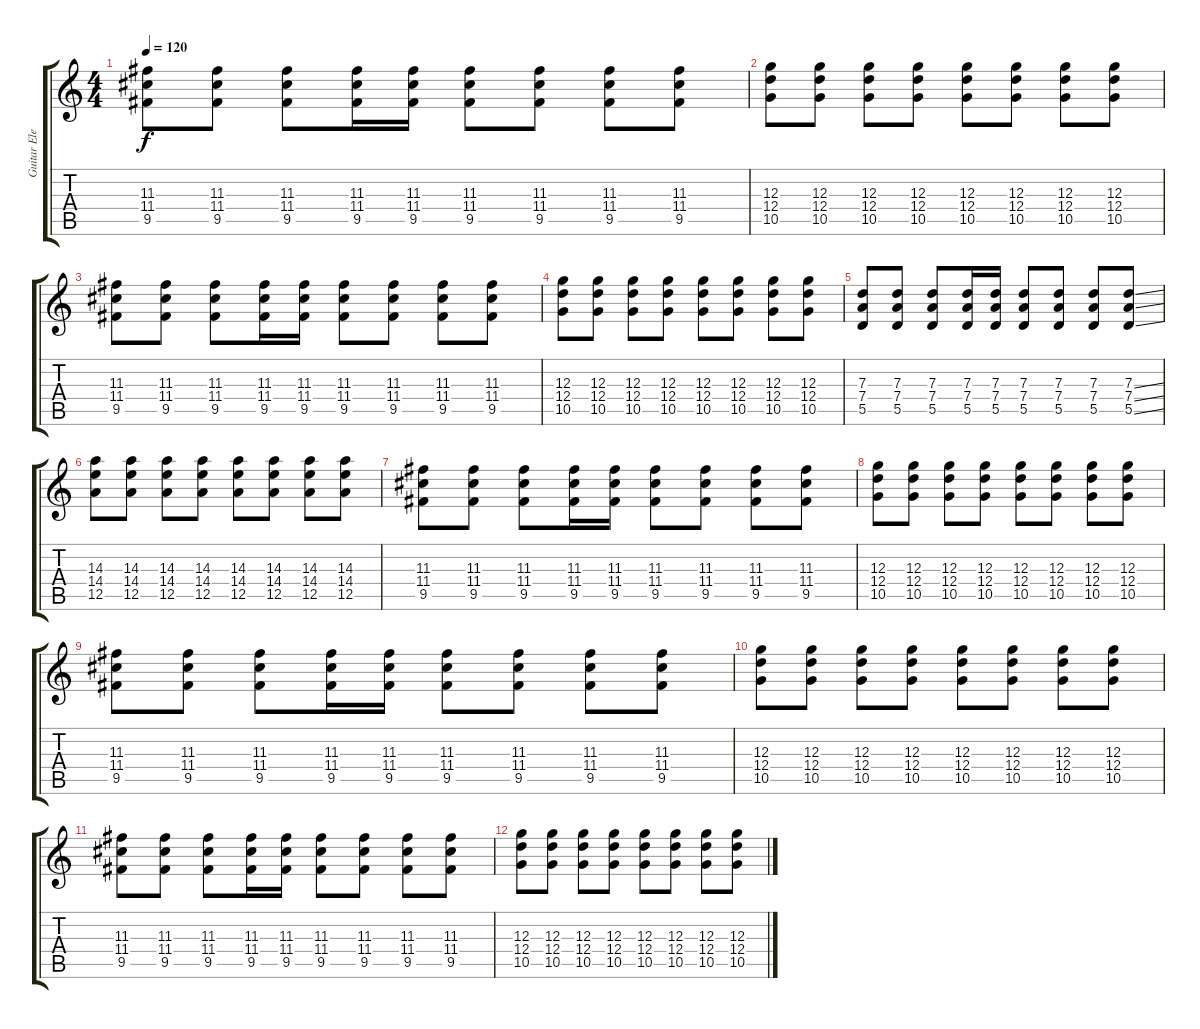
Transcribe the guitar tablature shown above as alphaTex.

\track ("Guitar Electric (Jazz)" "Guitar Ele") {instrument electricguitarjazz}
\staff {score tabs}
\tuning (E4 B3 G3 D3 A2 E2) {hide}
\ts (4 4)
\tempo 120
\clef g2
\ks c
(11.3 11.4 9.5).8{dy f} (11.3 11.4 9.5).8 (11.3 11.4 9.5).8 (11.3 11.4 9.5).16 (11.3 11.4 9.5).16 (11.3 11.4 9.5).8 (11.3 11.4 9.5).8 (11.3 11.4 9.5).8 (11.3 11.4 9.5).8 |
(12.3 12.4 10.5).8 (12.3 12.4 10.5).8 (12.3 12.4 10.5).8 (12.3 12.4 10.5).8 (12.3 12.4 10.5).8 (12.3 12.4 10.5).8 (12.3 12.4 10.5).8 (12.3 12.4 10.5).8 |
(11.3 11.4 9.5).8 (11.3 11.4 9.5).8 (11.3 11.4 9.5).8 (11.3 11.4 9.5).16 (11.3 11.4 9.5).16 (11.3 11.4 9.5).8 (11.3 11.4 9.5).8 (11.3 11.4 9.5).8 (11.3 11.4 9.5).8 |
(12.3 12.4 10.5).8 (12.3 12.4 10.5).8 (12.3 12.4 10.5).8 (12.3 12.4 10.5).8 (12.3 12.4 10.5).8 (12.3 12.4 10.5).8 (12.3 12.4 10.5).8 (12.3 12.4 10.5).8 |
(7.3 7.4 5.5).8 (7.3 7.4 5.5).8 (7.3 7.4 5.5).8 (7.3 7.4 5.5).16 (7.3 7.4 5.5).16 (7.3 7.4 5.5).8 (7.3 7.4 5.5).8 (7.3 7.4 5.5).8 (7.3{ss} 7.4{ss} 5.5{ss}).8 |
(14.3 14.4 12.5).8 (14.3 14.4 12.5).8 (14.3 14.4 12.5).8 (14.3 14.4 12.5).8 (14.3 14.4 12.5).8 (14.3 14.4 12.5).8 (14.3 14.4 12.5).8 (14.3 14.4 12.5).8 |
(11.3 11.4 9.5).8 (11.3 11.4 9.5).8 (11.3 11.4 9.5).8 (11.3 11.4 9.5).16 (11.3 11.4 9.5).16 (11.3 11.4 9.5).8 (11.3 11.4 9.5).8 (11.3 11.4 9.5).8 (11.3 11.4 9.5).8 |
(12.3 12.4 10.5).8 (12.3 12.4 10.5).8 (12.3 12.4 10.5).8 (12.3 12.4 10.5).8 (12.3 12.4 10.5).8 (12.3 12.4 10.5).8 (12.3 12.4 10.5).8 (12.3 12.4 10.5).8 |
(11.3 11.4 9.5).8 (11.3 11.4 9.5).8 (11.3 11.4 9.5).8 (11.3 11.4 9.5).16 (11.3 11.4 9.5).16 (11.3 11.4 9.5).8 (11.3 11.4 9.5).8 (11.3 11.4 9.5).8 (11.3 11.4 9.5).8 |
(12.3 12.4 10.5).8 (12.3 12.4 10.5).8 (12.3 12.4 10.5).8 (12.3 12.4 10.5).8 (12.3 12.4 10.5).8 (12.3 12.4 10.5).8 (12.3 12.4 10.5).8 (12.3 12.4 10.5).8 |
(11.3 11.4 9.5).8 (11.3 11.4 9.5).8 (11.3 11.4 9.5).8 (11.3 11.4 9.5).16 (11.3 11.4 9.5).16 (11.3 11.4 9.5).8 (11.3 11.4 9.5).8 (11.3 11.4 9.5).8 (11.3 11.4 9.5).8 |
(12.3 12.4 10.5).8 (12.3 12.4 10.5).8 (12.3 12.4 10.5).8 (12.3 12.4 10.5).8 (12.3 12.4 10.5).8 (12.3 12.4 10.5).8 (12.3 12.4 10.5).8 (12.3 12.4 10.5).8
